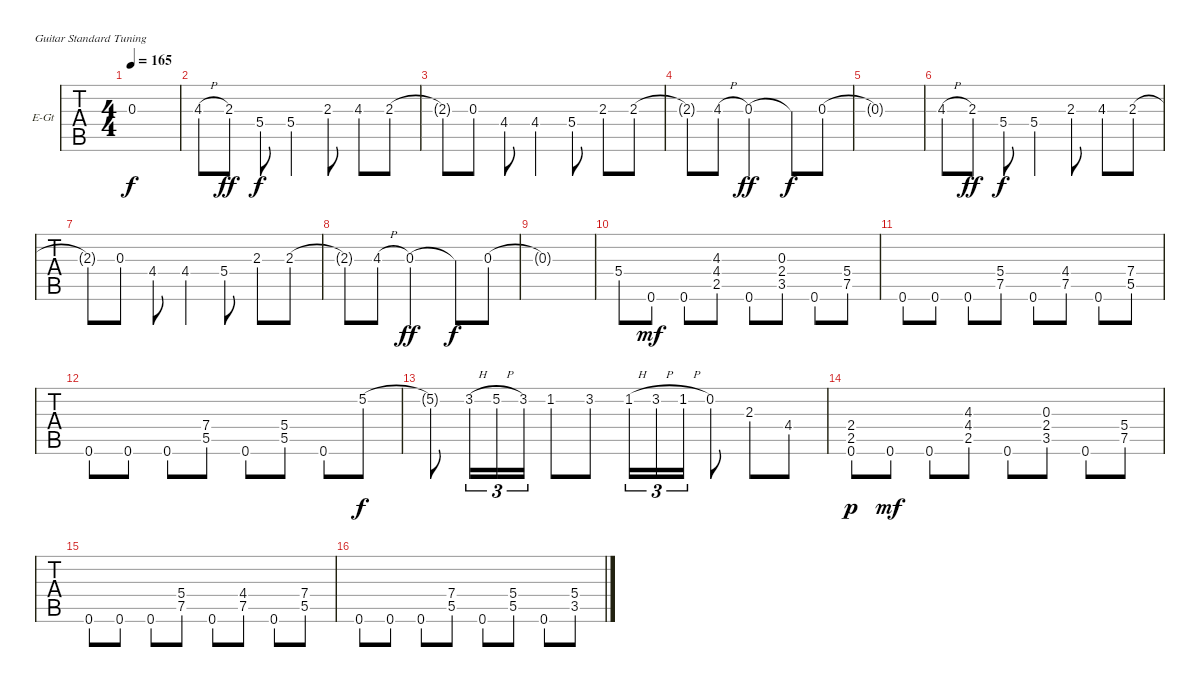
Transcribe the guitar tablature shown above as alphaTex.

\bracketExtendMode groupsimilarinstruments
\firstSystemTrackNameOrientation horizontal
\otherSystemsTrackNameOrientation horizontal
\track ("Guitar 1 (Lead)" "E-Gt") {instrument distortionguitar}
\staff {tabs}
\tuning (E4 B3 G3 D3 A2 E2)
\ts (4 4)
\tempo 165
\clef g2
\ks c
0.3{t}.1{dy f} |
4.3{h}.8 2.3.8{dy ff} 5.4.8{dy f} 5.4.4 2.3.8 4.3.8 2.3.8 |
2.3{t}.8 0.3.8 4.4.8 4.4.4 5.4.8 2.3.8 2.3.8 |
2.3{t}.8 4.3{h}.8 0.3.2{dy ff} 0.3{t}.8{dy f} 0.3.8 |
0.3{t}.1 |
4.3{h}.8 2.3.8{dy ff} 5.4.8{dy f} 5.4.4 2.3.8 4.3.8 2.3.8 |
2.3{t}.8 0.3.8 4.4.8 4.4.4 5.4.8 2.3.8 2.3.8 |
2.3{t}.8 4.3{h}.8 0.3.2{dy ff} 0.3{t}.8{dy f} 0.3.8 |
0.3{t}.1 |
5.4.8 0.6.8{dy mf} 0.6.8 (4.3 4.4 2.5).8 0.6.8 (0.3 2.4 3.5).8 0.6.8 (5.4 7.5).8 |
0.6.8 0.6.8 0.6.8 (5.4 7.5).8 0.6.8 (4.4 7.5).8 0.6.8 (7.4 5.5).8 |
0.6.8 0.6.8 0.6.8 (7.4 5.5).8 0.6.8 (5.4 5.5).8 0.6.8 5.2.8{dy f} |
5.2{t}.8 3.2{h}.16{tu (3 2)} 5.2{h}.16{tu (3 2)} 3.2.16{tu (3 2)} 1.2.8 3.2.8 1.2{h}.16{tu (3 2)} 3.2{h}.16{tu (3 2)} 1.2{h}.16{tu (3 2)} 0.2.8 2.3.8 4.4.8 |
(2.4 2.5 0.6).8{dy p} 0.6.8{dy mf} 0.6.8 (4.3 4.4 2.5).8 0.6.8 (0.3 2.4 3.5).8 0.6.8 (5.4 7.5).8 |
0.6.8 0.6.8 0.6.8 (5.4 7.5).8 0.6.8 (4.4 7.5).8 0.6.8 (7.4 5.5).8 |
0.6.8 0.6.8 0.6.8 (7.4 5.5).8 0.6.8 (5.4 5.5).8 0.6.8 (5.4 3.5).8
